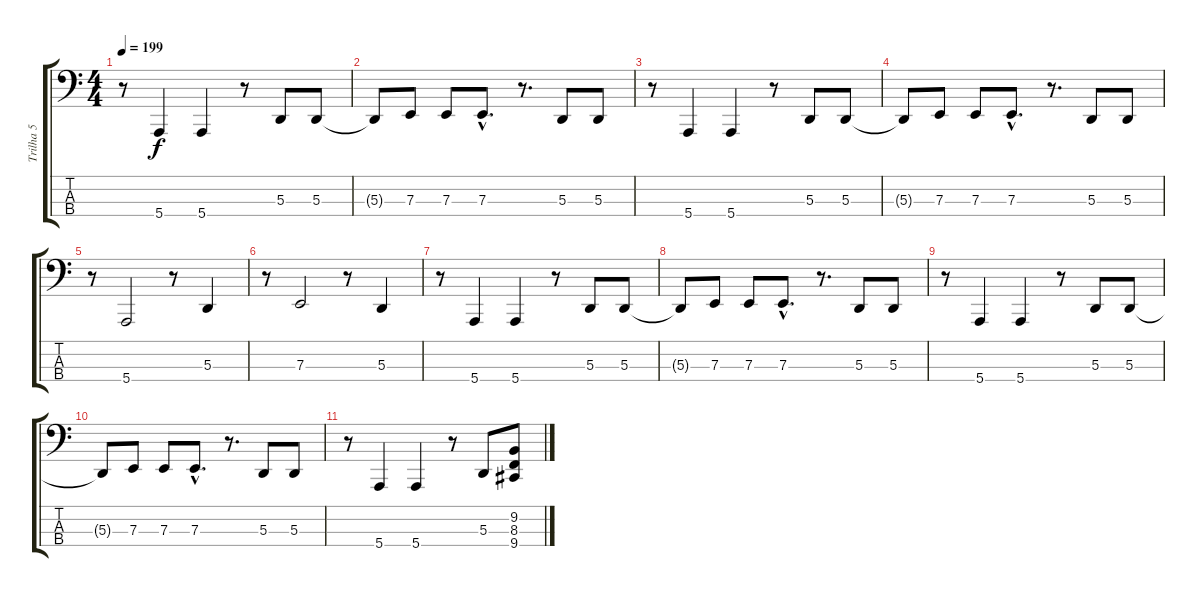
\track ("Trilha 5" "Trilha 5") {instrument fx6goblins}
\staff {score tabs}
\tuning (G2 D2 A1 E1) {hide}
\ts (4 4)
\tempo 199
\clef f4
\ks c
r.8{dy f} 5.4.4 5.4.4 r.8 5.3.8 5.3.8 |
5.3{t}.8 7.3.8 7.3.8 7.3{hac}.8{d} r.8{d} 5.3.8 5.3.8 |
r.8 5.4.4 5.4.4 r.8 5.3.8 5.3.8 |
5.3{t}.8 7.3.8 7.3.8 7.3{hac}.8{d} r.8{d} 5.3.8 5.3.8 |
r.8 5.4.2 r.8 5.3.4 |
r.8 7.3.2 r.8 5.3.4 |
r.8 5.4.4 5.4.4 r.8 5.3.8 5.3.8 |
5.3{t}.8 7.3.8 7.3.8 7.3{hac}.8{d} r.8{d} 5.3.8 5.3.8 |
r.8 5.4.4 5.4.4 r.8 5.3.8 5.3.8 |
5.3{t}.8 7.3.8 7.3.8 7.3{hac}.8{d} r.8{d} 5.3.8 5.3.8 |
r.8 5.4.4 5.4.4 r.8 5.3.8 (9.2 8.3 9.4).8
